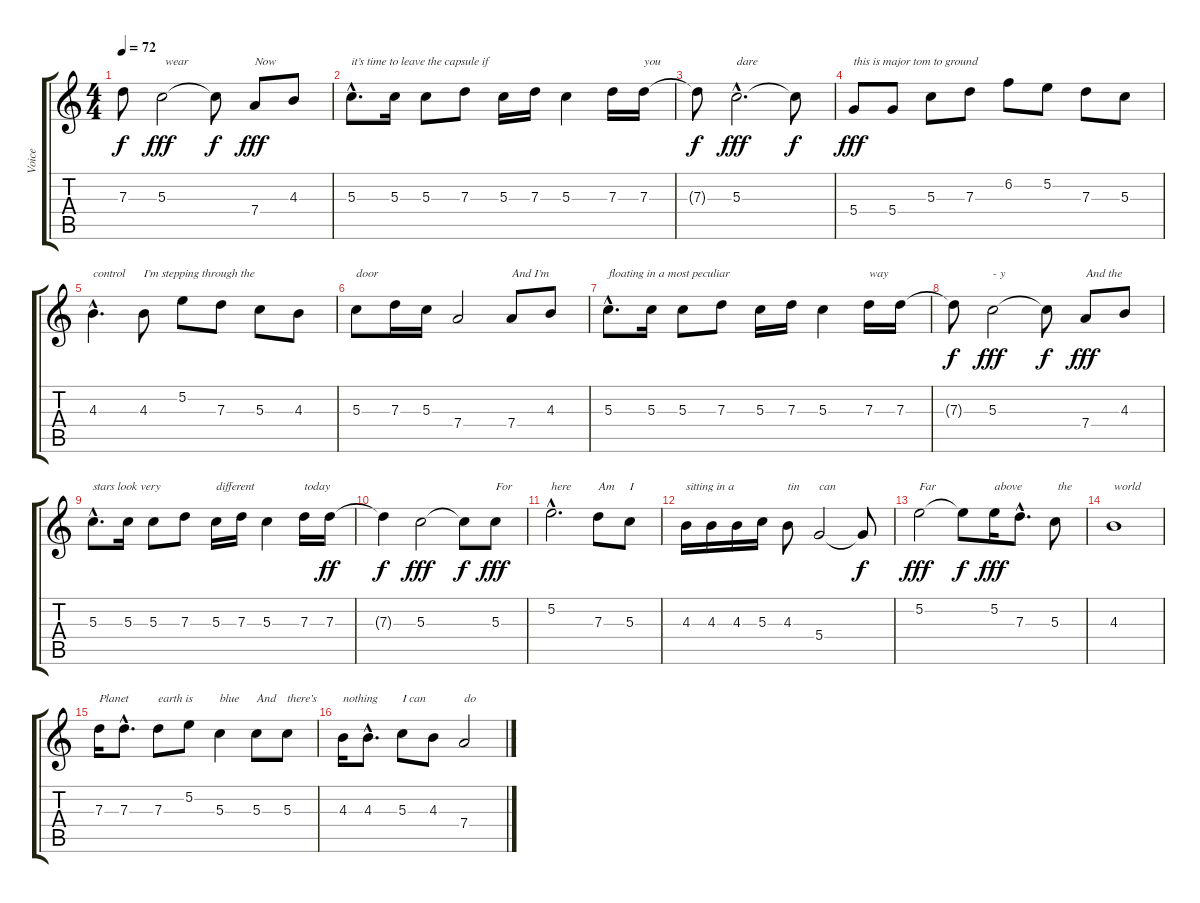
\track ("Voice" "Voice") {instrument overdrivenguitar}
\staff {score tabs}
\tuning (E4 B3 G3 D3 A2 E2) {hide}
\ts (4 4)
\tempo 72
\clef g2
\ks c
7.3{t}.8{dy f} 5.3.2{txt " wear" dy fff} 5.3{t}.8{dy f} 7.4.8{txt "Now " dy fff} 4.3.8 |
5.3{hac}.8{d txt "it’s time to leave the capsule if "} 5.3.16 5.3.8 7.3.8 5.3.16 7.3.16 5.3.4 7.3.16 7.3.16{txt "you "} |
7.3{t}.8{dy f} 5.3{hac}.2{d txt "dare" dy fff} 5.3{t}.8{dy f} |
5.4.8{txt "this is major tom to ground " dy fff} 5.4.8 5.3.8 7.3.8 6.2.8 5.2.8 7.3.8 5.3.8 |
4.3{hac}.4{d txt "control"} 4.3.8{txt "I’m stepping through the "} 5.2.8 7.3.8 5.3.8 4.3.8 |
5.3.8{txt "door"} 7.3.16 5.3.16 7.4.2 7.4.8{txt "And I’m "} 4.3.8 |
5.3{hac}.8{d txt "floating in a most peculiar "} 5.3.16 5.3.8 7.3.8 5.3.16 7.3.16 5.3.4 7.3.16{txt "way"} 7.3.16 |
7.3{t}.8{dy f} 5.3.2{txt "- y" dy fff} 5.3{t}.8{dy f} 7.4.8{txt "And the " dy fff} 4.3.8 |
5.3{hac}.8{d txt "stars look very "} 5.3.16 5.3.8 7.3.8 5.3.16{txt "different "} 7.3.16 5.3.4 7.3.16{txt "today"} 7.3.16{dy ff} |
7.3{t}.4{dy f} 5.3.2{dy fff} 5.3{t}.8{dy f} 5.3.8{txt "For " dy fff} |
5.2{hac}.2{d txt "here"} 7.3.8{txt "Am "} 5.3.8{txt "I "} |
4.3.16{txt "sitting in a "} 4.3.16 4.3.16 5.3.16 4.3.8{txt "tin "} 5.4.2{txt "can"} 5.4{t}.8{dy f} |
5.2.2{txt "Far " dy fff} 5.2{t}.8{dy f} 5.2.16{txt "above" dy fff} 7.3{hac}.8{d} 5.3.8{txt " the "} |
4.3.1{txt "world"} |
7.3.16{txt "Planet "} 7.3{hac}.8{d} 7.3.8{txt "earth is "} 5.2.8 5.3.4{txt "blue"} 5.3.8{txt "And "} 5.3.8{txt "there’s "} |
4.3.16{txt "nothing "} 4.3{hac}.8{d} 5.3.8{txt "I can "} 4.3.8 7.4.2{txt "do"}
